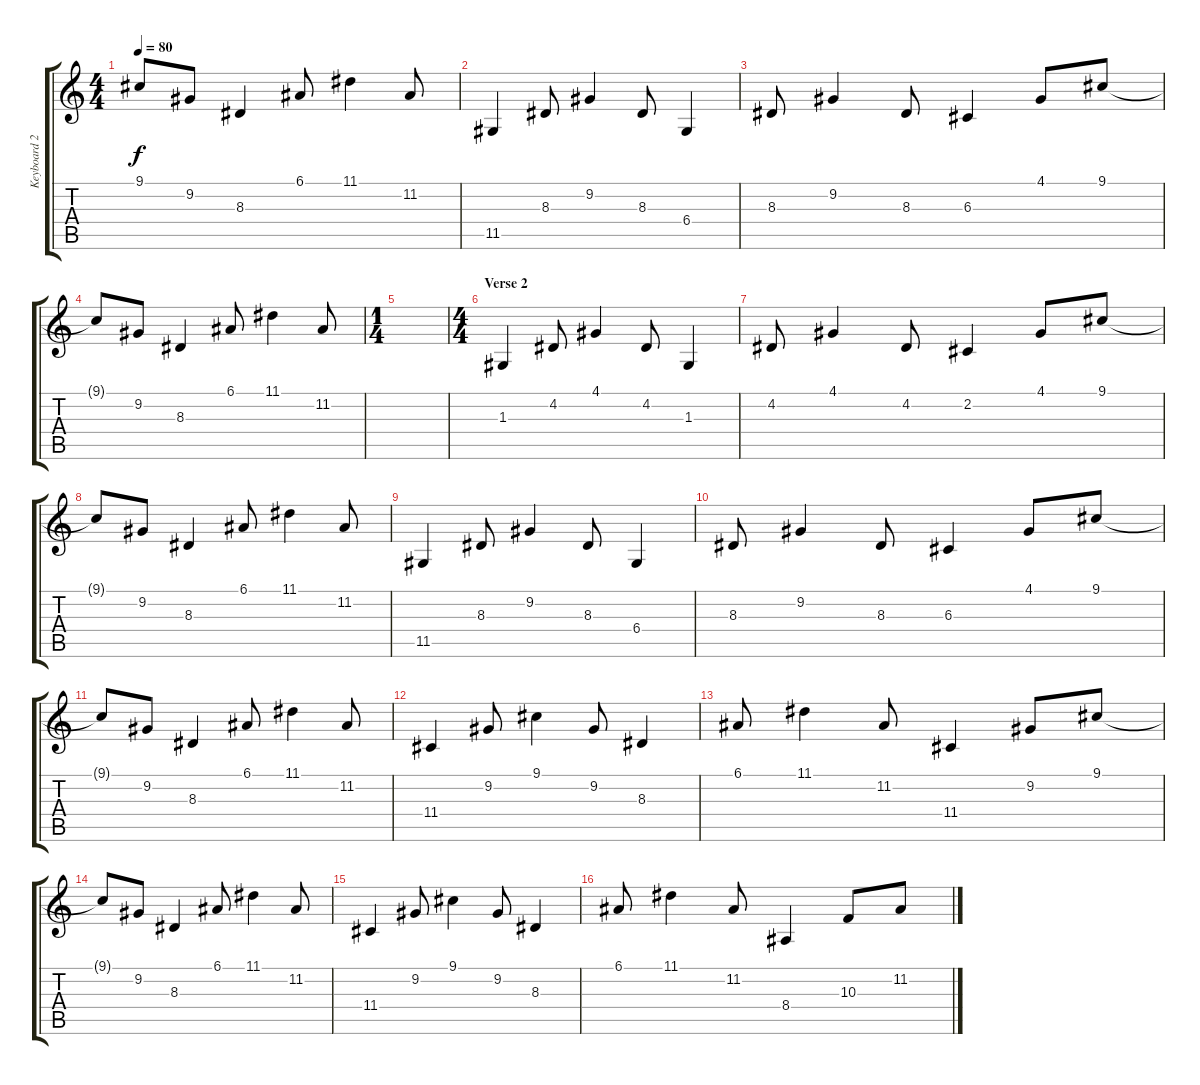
\track ("Keyboard 2" "Keyboard 2") {instrument synthvoice}
\staff {score tabs}
\tuning (E4 B3 G3 D3 A2 E2) {hide}
\ts (4 4)
\tempo 80
\clef g2
\ks c
9.1{t}.8{dy f} 9.2.8 8.3.4 6.1.8 11.1.4 11.2.8 |
11.5.4 8.3.8 9.2.4 8.3.8 6.4.4 |
8.3.8 9.2.4 8.3.8 6.3.4 4.1.8 9.1.8 |
9.1{t}.8 9.2.8 8.3.4 6.1.8 11.1.4 11.2.8 |
\ts (1 4)
|
\ts (4 4)
\section ("" "Verse 2")
1.3.4 4.2.8 4.1.4 4.2.8 1.3.4 |
4.2.8 4.1.4 4.2.8 2.2.4 4.1.8 9.1.8 |
9.1{t}.8 9.2.8 8.3.4 6.1.8 11.1.4 11.2.8 |
11.5.4 8.3.8 9.2.4 8.3.8 6.4.4 |
8.3.8 9.2.4 8.3.8 6.3.4 4.1.8 9.1.8 |
9.1{t}.8 9.2.8 8.3.4 6.1.8 11.1.4 11.2.8 |
11.4.4 9.2.8 9.1.4 9.2.8 8.3.4 |
6.1.8 11.1.4 11.2.8 11.4.4 9.2.8 9.1.8 |
9.1{t}.8 9.2.8 8.3.4 6.1.8 11.1.4 11.2.8 |
11.4.4 9.2.8 9.1.4 9.2.8 8.3.4 |
6.1.8 11.1.4 11.2.8 8.4.4 10.3.8 11.2.8
